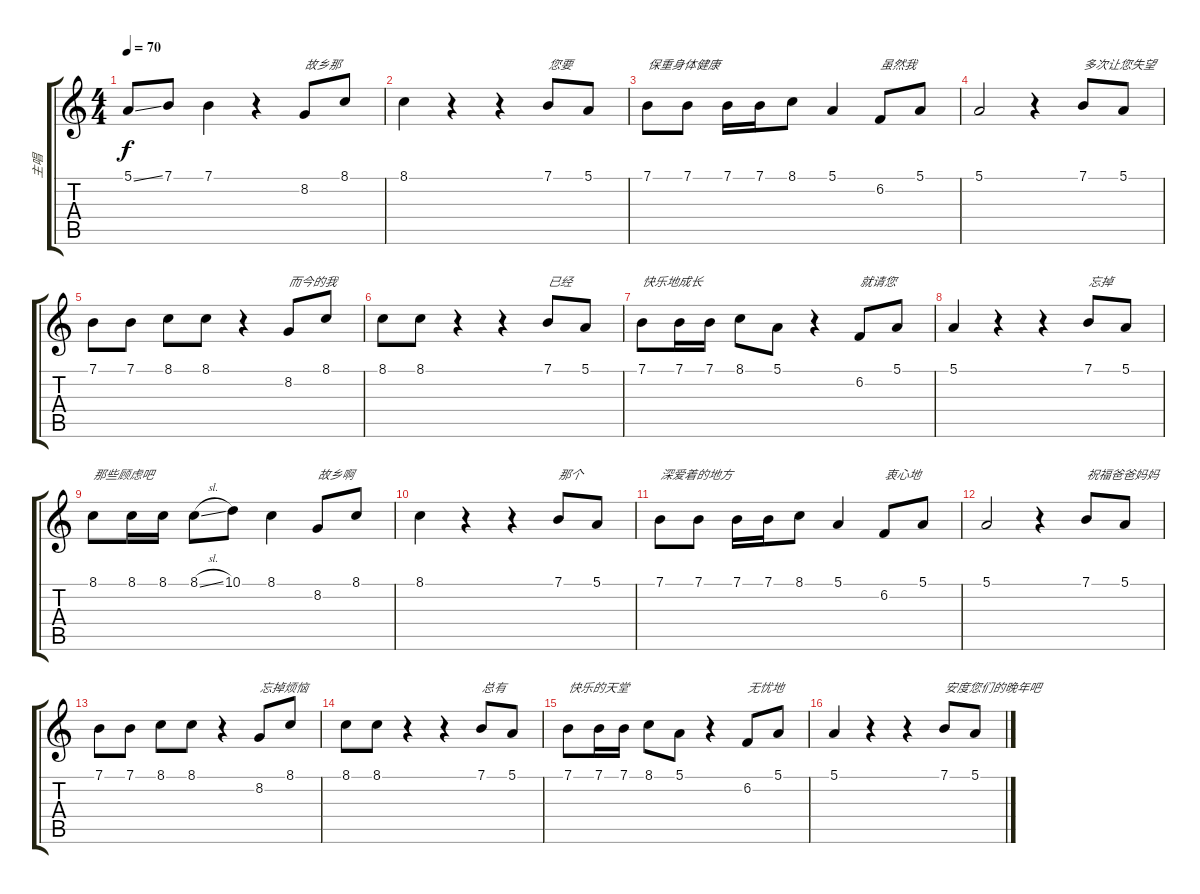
\track ("主唱" "主唱") {instrument voiceoohs}
\staff {score tabs}
\tuning (E4 B3 G3 D3 A2 E2) {hide}
\ts (4 4)
\tempo 70
\clef g2
\ks c
5.1{ss}.8{dy f} 7.1.8 7.1.4 r.4 8.2.8{txt "故乡那"} 8.1.8 |
8.1.4 r.4 r.4 7.1.8{txt "您要"} 5.1.8 |
7.1.8{txt "保重身体健康"} 7.1.8 7.1.16 7.1.16 8.1.8 5.1.4 6.2.8{txt "虽然我"} 5.1.8 |
5.1.2 r.4 7.1.8{txt "多次让您失望"} 5.1.8 |
7.1.8 7.1.8 8.1.8 8.1.8 r.4 8.2.8{txt "而今的我"} 8.1.8 |
8.1.8 8.1.8 r.4 r.4 7.1.8{txt "已经"} 5.1.8 |
7.1.8{txt "快乐地成长"} 7.1.16 7.1.16 8.1.8 5.1.8 r.4 6.2.8{txt "就请您"} 5.1.8 |
5.1.4 r.4 r.4 7.1.8{txt "忘掉"} 5.1.8 |
8.1.8{txt "那些顾虑吧"} 8.1.16 8.1.16 8.1{sl}.8 10.1.8 8.1.4 8.2.8{txt "故乡啊"} 8.1.8 |
8.1.4 r.4 r.4 7.1.8{txt "那个"} 5.1.8 |
7.1.8{txt "深爱着的地方"} 7.1.8 7.1.16 7.1.16 8.1.8 5.1.4 6.2.8{txt "衷心地"} 5.1.8 |
5.1.2 r.4 7.1.8{txt "祝福爸爸妈妈"} 5.1.8 |
7.1.8 7.1.8 8.1.8 8.1.8 r.4 8.2.8{txt "忘掉烦恼"} 8.1.8 |
8.1.8 8.1.8 r.4 r.4 7.1.8{txt "总有"} 5.1.8 |
7.1.8{txt "快乐的天堂"} 7.1.16 7.1.16 8.1.8 5.1.8 r.4 6.2.8{txt "无忧地"} 5.1.8 |
5.1.4 r.4 r.4 7.1.8{txt "安度您们的晚年吧"} 5.1.8
